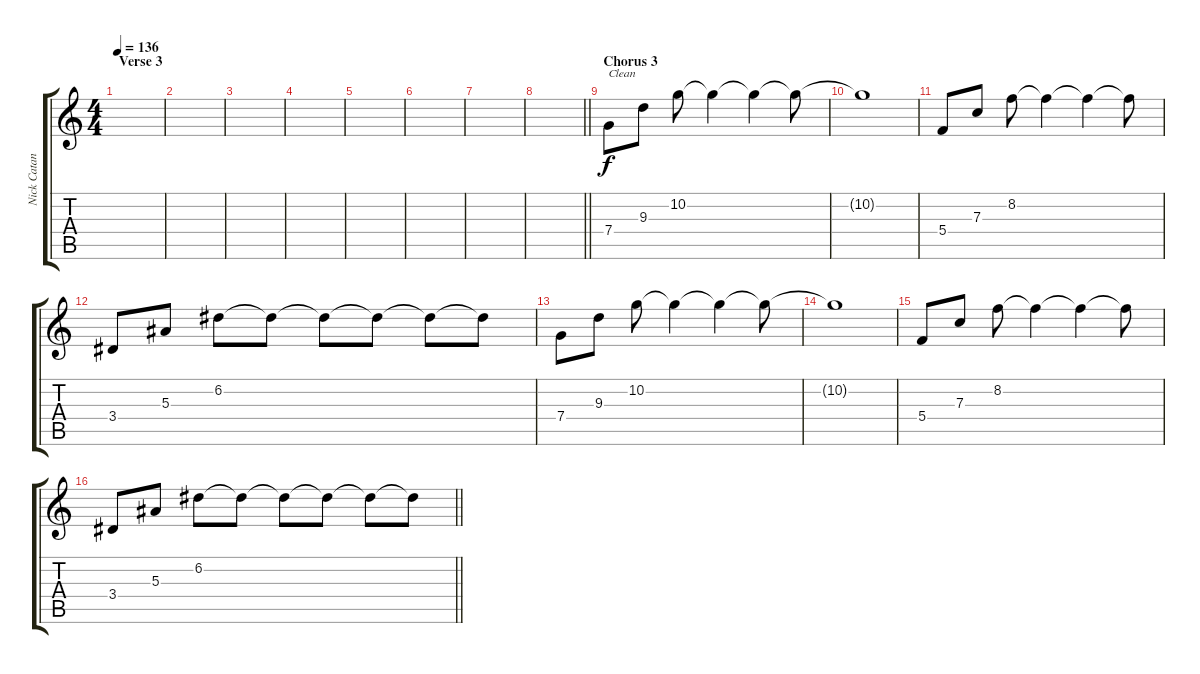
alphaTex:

\track ("Nick Catanese" "Nick Catan") {instrument distortionguitar}
\staff {score tabs}
\tuning (D4 A3 F3 C3 G2 D2) {hide}
\ts (4 4)
\section ("" "Verse 3")
\tempo 136
\clef g2
\ks c
|
|
|
|
|
|
|
\barLineRight lightlight
|
\section ("" "Chorus 3")
7.4.8{txt "Clean" volume 8 instrument electricguitarclean} 9.3.8 10.2.8 10.2{t}.4 10.2{t}.4 10.2{t}.8 |
10.2{t}.1 |
5.4.8 7.3.8 8.2.8 8.2{t}.4 8.2{t}.4 8.2{t}.8 |
3.4.8 5.3.8 6.2.8 6.2{t}.8 6.2{t}.8 6.2{t}.8 6.2{t}.8 6.2{t}.8 |
7.4.8{instrument electricguitarclean} 9.3.8 10.2.8 10.2{t}.4 10.2{t}.4 10.2{t}.8 |
10.2{t}.1 |
5.4.8 7.3.8 8.2.8 8.2{t}.4 8.2{t}.4 8.2{t}.8 |
\barLineRight lightlight
3.4.8 5.3.8 6.2.8 6.2{t}.8 6.2{t}.8 6.2{t}.8 6.2{t}.8 6.2{t}.8
